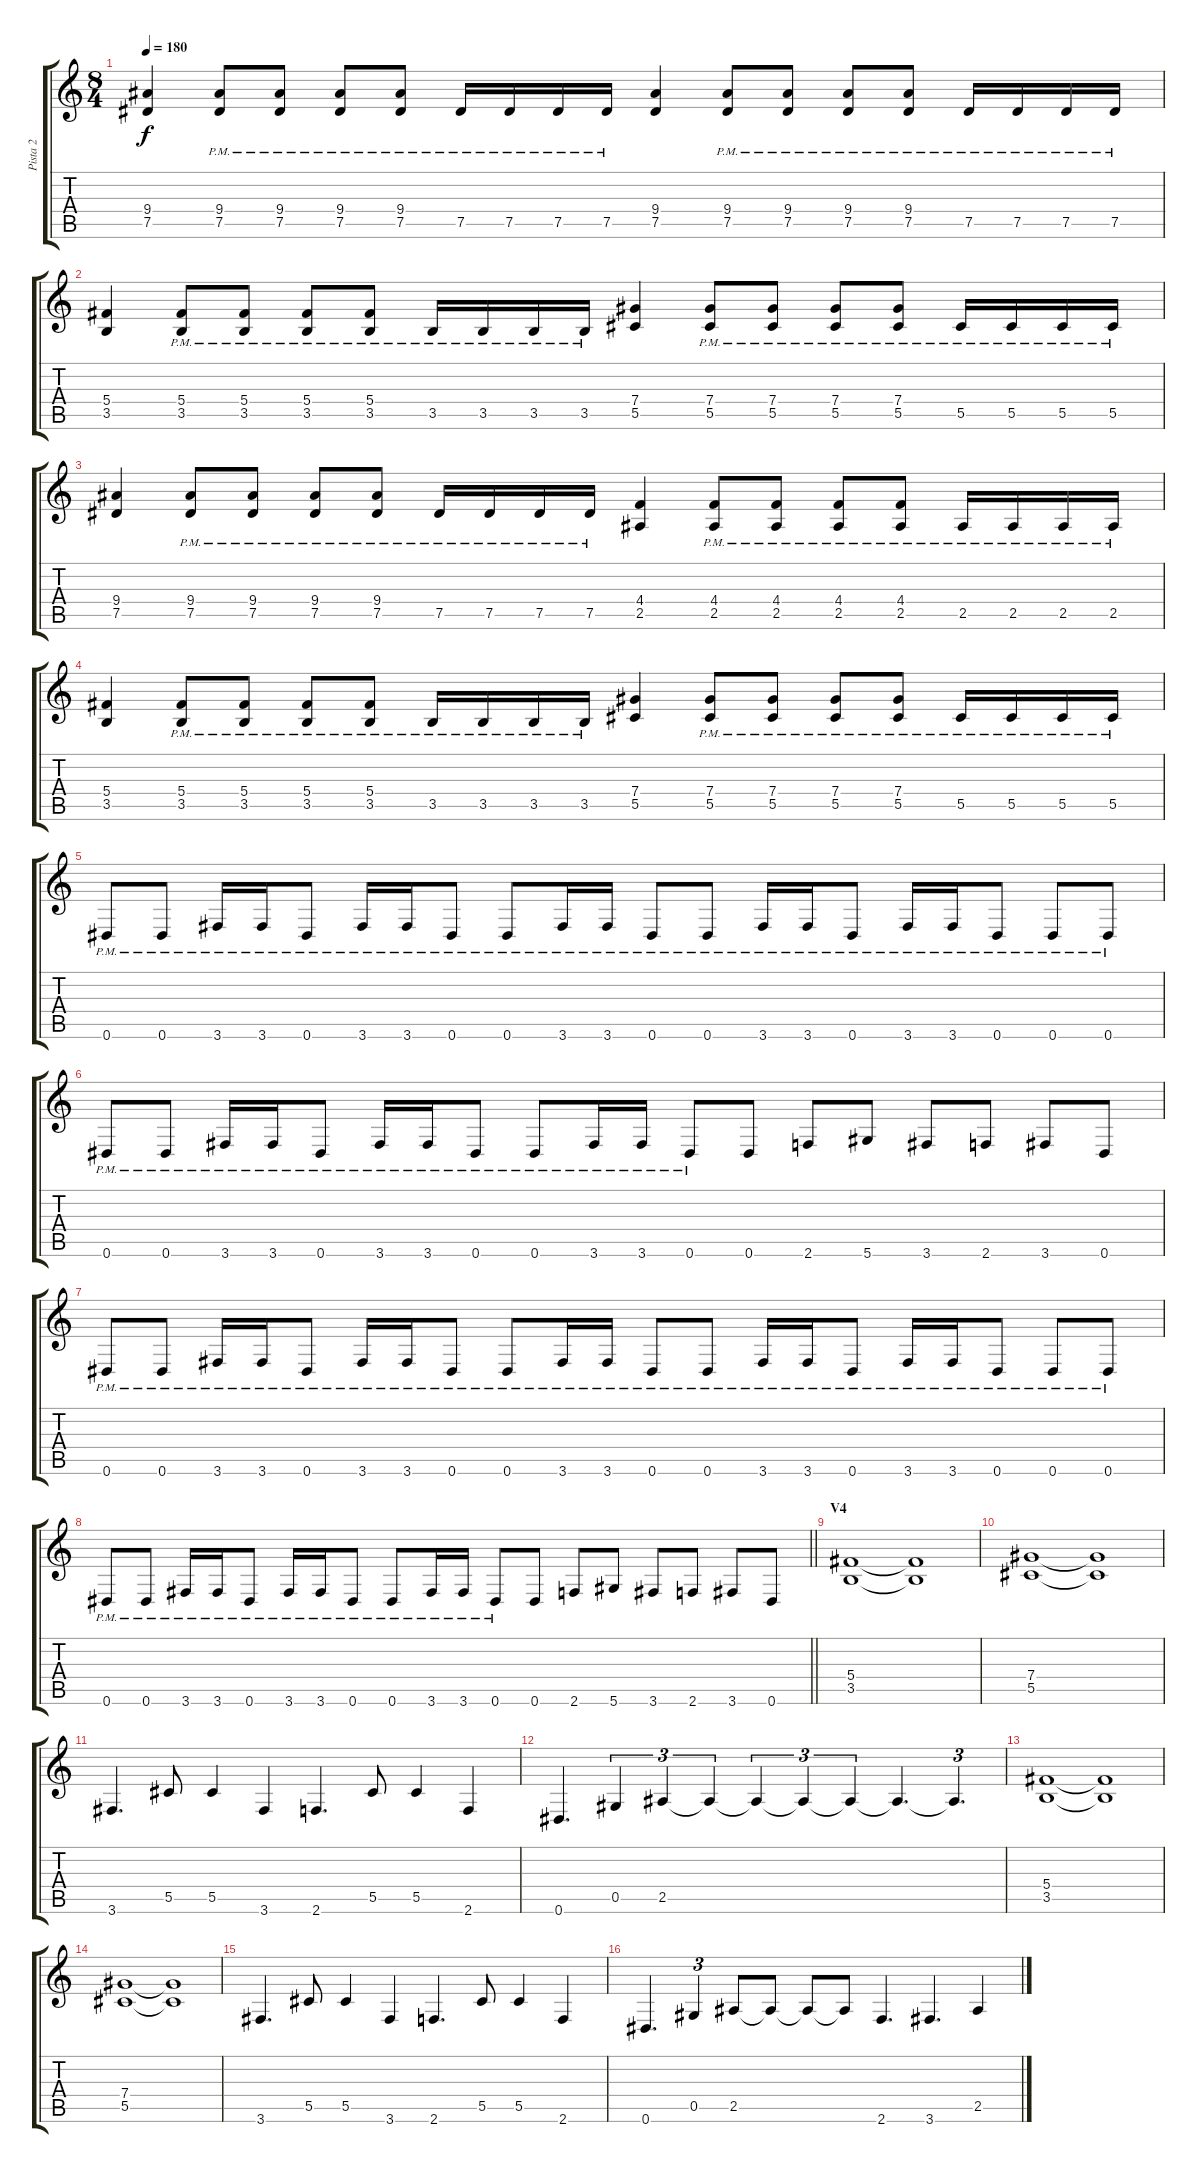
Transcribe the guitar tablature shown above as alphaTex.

\track ("Pista 2" "Pista 2") {instrument distortionguitar}
\staff {score tabs}
\tuning (Eb4 Bb3 Gb3 Db3 Ab2 Eb2) {hide}
\ts (8 4)
\tempo 180
\clef g2
\ks c
(9.4 7.5).4{dy f} (9.4{pm} 7.5{pm}).8 (9.4{pm} 7.5{pm}).8 (9.4{pm} 7.5{pm}).8 (9.4{pm} 7.5{pm}).8 7.5{pm}.16 7.5{pm}.16 7.5{pm}.16 7.5{pm}.16 (9.4 7.5).4 (9.4{pm} 7.5{pm}).8 (9.4{pm} 7.5{pm}).8 (9.4{pm} 7.5{pm}).8 (9.4{pm} 7.5{pm}).8 7.5{pm}.16 7.5{pm}.16 7.5{pm}.16 7.5{pm}.16 |
(5.4 3.5).4 (5.4{pm} 3.5{pm}).8 (5.4{pm} 3.5{pm}).8 (5.4{pm} 3.5{pm}).8 (5.4{pm} 3.5{pm}).8 3.5{pm}.16 3.5{pm}.16 3.5{pm}.16 3.5{pm}.16 (7.4 5.5).4 (7.4{pm} 5.5{pm}).8 (7.4{pm} 5.5{pm}).8 (7.4{pm} 5.5{pm}).8 (7.4{pm} 5.5{pm}).8 5.5{pm}.16 5.5{pm}.16 5.5{pm}.16 5.5{pm}.16 |
(9.4 7.5).4 (9.4{pm} 7.5{pm}).8 (9.4{pm} 7.5{pm}).8 (9.4{pm} 7.5{pm}).8 (9.4{pm} 7.5{pm}).8 7.5{pm}.16 7.5{pm}.16 7.5{pm}.16 7.5{pm}.16 (4.4 2.5).4 (4.4{pm} 2.5{pm}).8 (4.4{pm} 2.5{pm}).8 (4.4{pm} 2.5{pm}).8 (4.4{pm} 2.5{pm}).8 2.5{pm}.16 2.5{pm}.16 2.5{pm}.16 2.5{pm}.16 |
(5.4 3.5).4 (5.4{pm} 3.5{pm}).8 (5.4{pm} 3.5{pm}).8 (5.4{pm} 3.5{pm}).8 (5.4{pm} 3.5{pm}).8 3.5{pm}.16 3.5{pm}.16 3.5{pm}.16 3.5{pm}.16 (7.4 5.5).4 (7.4{pm} 5.5{pm}).8 (7.4{pm} 5.5{pm}).8 (7.4{pm} 5.5{pm}).8 (7.4{pm} 5.5{pm}).8 5.5{pm}.16 5.5{pm}.16 5.5{pm}.16 5.5{pm}.16 |
0.6{pm}.8 0.6{pm}.8 3.6{pm}.16 3.6{pm}.16 0.6{pm}.8 3.6{pm}.16 3.6{pm}.16 0.6{pm}.8 0.6{pm}.8 3.6{pm}.16 3.6{pm}.16 0.6{pm}.8 0.6{pm}.8 3.6{pm}.16 3.6{pm}.16 0.6{pm}.8 3.6{pm}.16 3.6{pm}.16 0.6{pm}.8 0.6{pm}.8 0.6{pm}.8 |
0.6{pm}.8 0.6{pm}.8 3.6{pm}.16 3.6{pm}.16 0.6{pm}.8 3.6{pm}.16 3.6{pm}.16 0.6{pm}.8 0.6{pm}.8 3.6{pm}.16 3.6{pm}.16 0.6{pm}.8 0.6.8 2.6.8 5.6.8 3.6.8 2.6.8 3.6.8 0.6.8 |
0.6{pm}.8 0.6{pm}.8 3.6{pm}.16 3.6{pm}.16 0.6{pm}.8 3.6{pm}.16 3.6{pm}.16 0.6{pm}.8 0.6{pm}.8 3.6{pm}.16 3.6{pm}.16 0.6{pm}.8 0.6{pm}.8 3.6{pm}.16 3.6{pm}.16 0.6{pm}.8 3.6{pm}.16 3.6{pm}.16 0.6{pm}.8 0.6{pm}.8 0.6{pm}.8 |
\barLineRight lightlight
0.6{pm}.8 0.6{pm}.8 3.6{pm}.16 3.6{pm}.16 0.6{pm}.8 3.6{pm}.16 3.6{pm}.16 0.6{pm}.8 0.6{pm}.8 3.6{pm}.16 3.6{pm}.16 0.6{pm}.8 0.6.8 2.6.8 5.6.8 3.6.8 2.6.8 3.6.8 0.6.8 |
\section ("" "V4")
(5.4 3.5).1 (5.4{t} 3.5{t}).1 |
(7.4 5.5).1 (7.4{t} 5.5{t}).1 |
3.6.4{d} 5.5.8 5.5.4 3.6.4 2.6.4{d} 5.5.8 5.5.4 2.6.4 |
0.6.4{d} 0.5.4{tu (3 2)} 2.5.4{tu (3 2)} 2.5{t}.4{tu (3 2)} 2.5{t}.4{tu (3 2)} 2.5{t}.4{tu (3 2)} 2.5{t}.4{tu (3 2)} 2.5{t}.4{d} 2.5{t}.4{d tu (3 2)} |
(5.4 3.5).1 (5.4{t} 3.5{t}).1 |
(7.4 5.5).1 (7.4{t} 5.5{t}).1 |
3.6.4{d} 5.5.8 5.5.4 3.6.4 2.6.4{d} 5.5.8 5.5.4 2.6.4 |
0.6.4{d} 0.5.4{tu (3 2)} 2.5.8 2.5{t}.8 2.5{t}.8 2.5{t}.8 2.6.4{d} 3.6.4{d} 2.5.4
